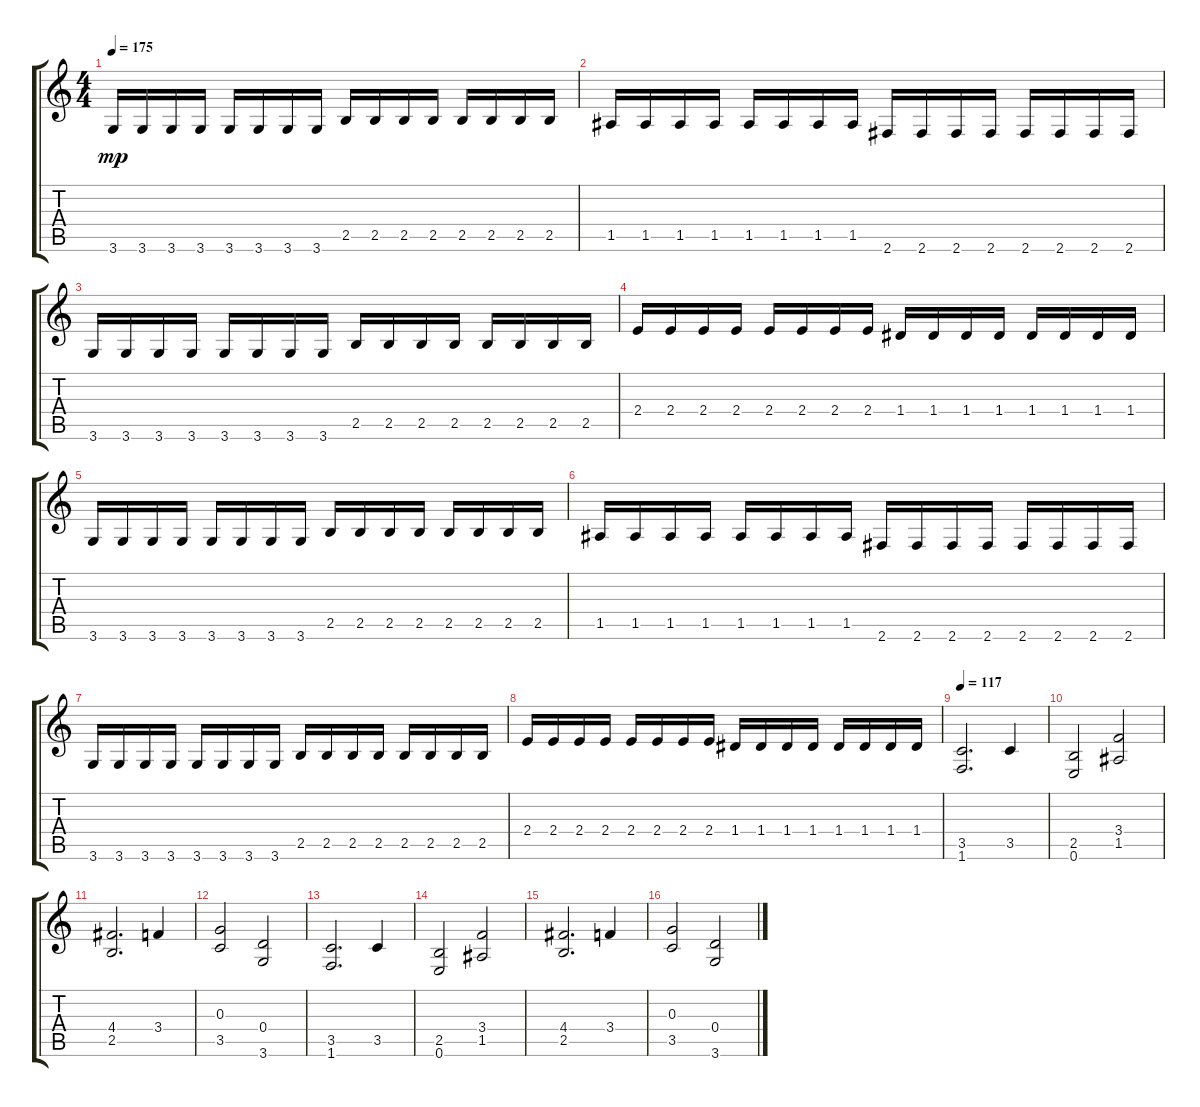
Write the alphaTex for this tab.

\track "" {instrument overdrivenguitar}
\staff {score tabs}
\tuning (E4 B3 G3 D3 A2 E2) {hide}
\ts (4 4)
\tempo 175
\clef g2
\ks c
3.6.16{dy mp} 3.6.16 3.6.16 3.6.16 3.6.16 3.6.16 3.6.16 3.6.16 2.5.16 2.5.16 2.5.16 2.5.16 2.5.16 2.5.16 2.5.16 2.5.16 |
1.5.16 1.5.16 1.5.16 1.5.16 1.5.16 1.5.16 1.5.16 1.5.16 2.6.16 2.6.16 2.6.16 2.6.16 2.6.16 2.6.16 2.6.16 2.6.16 |
3.6.16 3.6.16 3.6.16 3.6.16 3.6.16 3.6.16 3.6.16 3.6.16 2.5.16 2.5.16 2.5.16 2.5.16 2.5.16 2.5.16 2.5.16 2.5.16 |
2.4.16 2.4.16 2.4.16 2.4.16 2.4.16 2.4.16 2.4.16 2.4.16 1.4.16 1.4.16 1.4.16 1.4.16 1.4.16 1.4.16 1.4.16 1.4.16 |
3.6.16 3.6.16 3.6.16 3.6.16 3.6.16 3.6.16 3.6.16 3.6.16 2.5.16 2.5.16 2.5.16 2.5.16 2.5.16 2.5.16 2.5.16 2.5.16 |
1.5.16 1.5.16 1.5.16 1.5.16 1.5.16 1.5.16 1.5.16 1.5.16 2.6.16 2.6.16 2.6.16 2.6.16 2.6.16 2.6.16 2.6.16 2.6.16 |
3.6.16 3.6.16 3.6.16 3.6.16 3.6.16 3.6.16 3.6.16 3.6.16 2.5.16 2.5.16 2.5.16 2.5.16 2.5.16 2.5.16 2.5.16 2.5.16 |
2.4.16 2.4.16 2.4.16 2.4.16 2.4.16 2.4.16 2.4.16 2.4.16 1.4.16 1.4.16 1.4.16 1.4.16 1.4.16 1.4.16 1.4.16 1.4.16 |
\tempo 117
(3.5 1.6).2{d} 3.5.4 |
(2.5 0.6).2 (3.4 1.5).2 |
(4.4 2.5).2{d} 3.4.4 |
(0.3 3.5).2 (0.4 3.6).2 |
(3.5 1.6).2{d} 3.5.4 |
(2.5 0.6).2 (3.4 1.5).2 |
(4.4 2.5).2{d} 3.4.4 |
(0.3 3.5).2 (0.4 3.6).2
